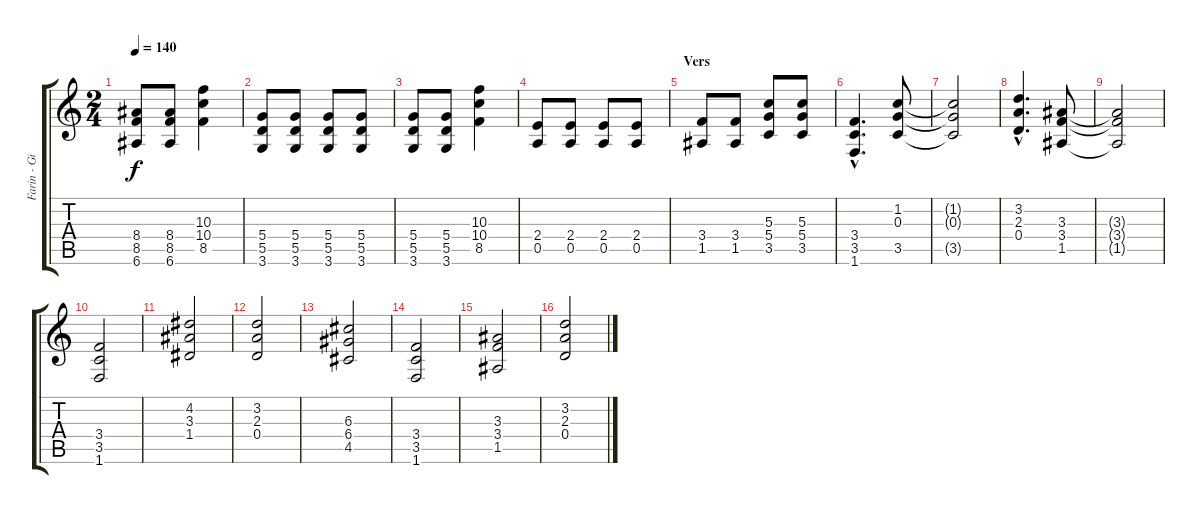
\track ("Farin - Gitarre 1" "Farin - Gi") {instrument distortionguitar}
\staff {score tabs}
\tuning (E4 B3 G3 D3 A2 E2) {hide}
\ts (2 4)
\tempo 140
\clef g2
\ks c
(8.4 8.5 6.6).8{dy f} (8.4 8.5 6.6).8 (10.3 10.4 8.5).4 |
(5.4 5.5 3.6).8 (5.4 5.5 3.6).8 (5.4 5.5 3.6).8 (5.4 5.5 3.6).8 |
(5.4 5.5 3.6).8 (5.4 5.5 3.6).8 (10.3 10.4 8.5).4 |
(2.4 0.5).8 (2.4 0.5).8 (2.4 0.5).8 (2.4 0.5).8 |
\section ("" "Vers")
(3.4 1.5).8 (3.4 1.5).8 (5.3 5.4 3.5).8 (5.3 5.4 3.5).8 |
(3.4{hac} 3.5{hac} 1.6{hac}).4{d volume 16 instrument acousticguitarsteel} (1.2 0.3 3.5).8 |
(1.2{t} 0.3{t} 3.5{t}).2 |
(3.2{hac} 2.3{hac} 0.4{hac}).4{d} (3.3 3.4 1.5).8 |
(3.3{t} 3.4{t} 1.5{t}).2 |
(3.4 3.5 1.6).2 |
(4.2 3.3 1.4).2 |
(3.2 2.3 0.4).2 |
(6.3 6.4 4.5).2 |
(3.4 3.5 1.6).2 |
(3.3 3.4 1.5).2 |
(3.2 2.3 0.4).2
